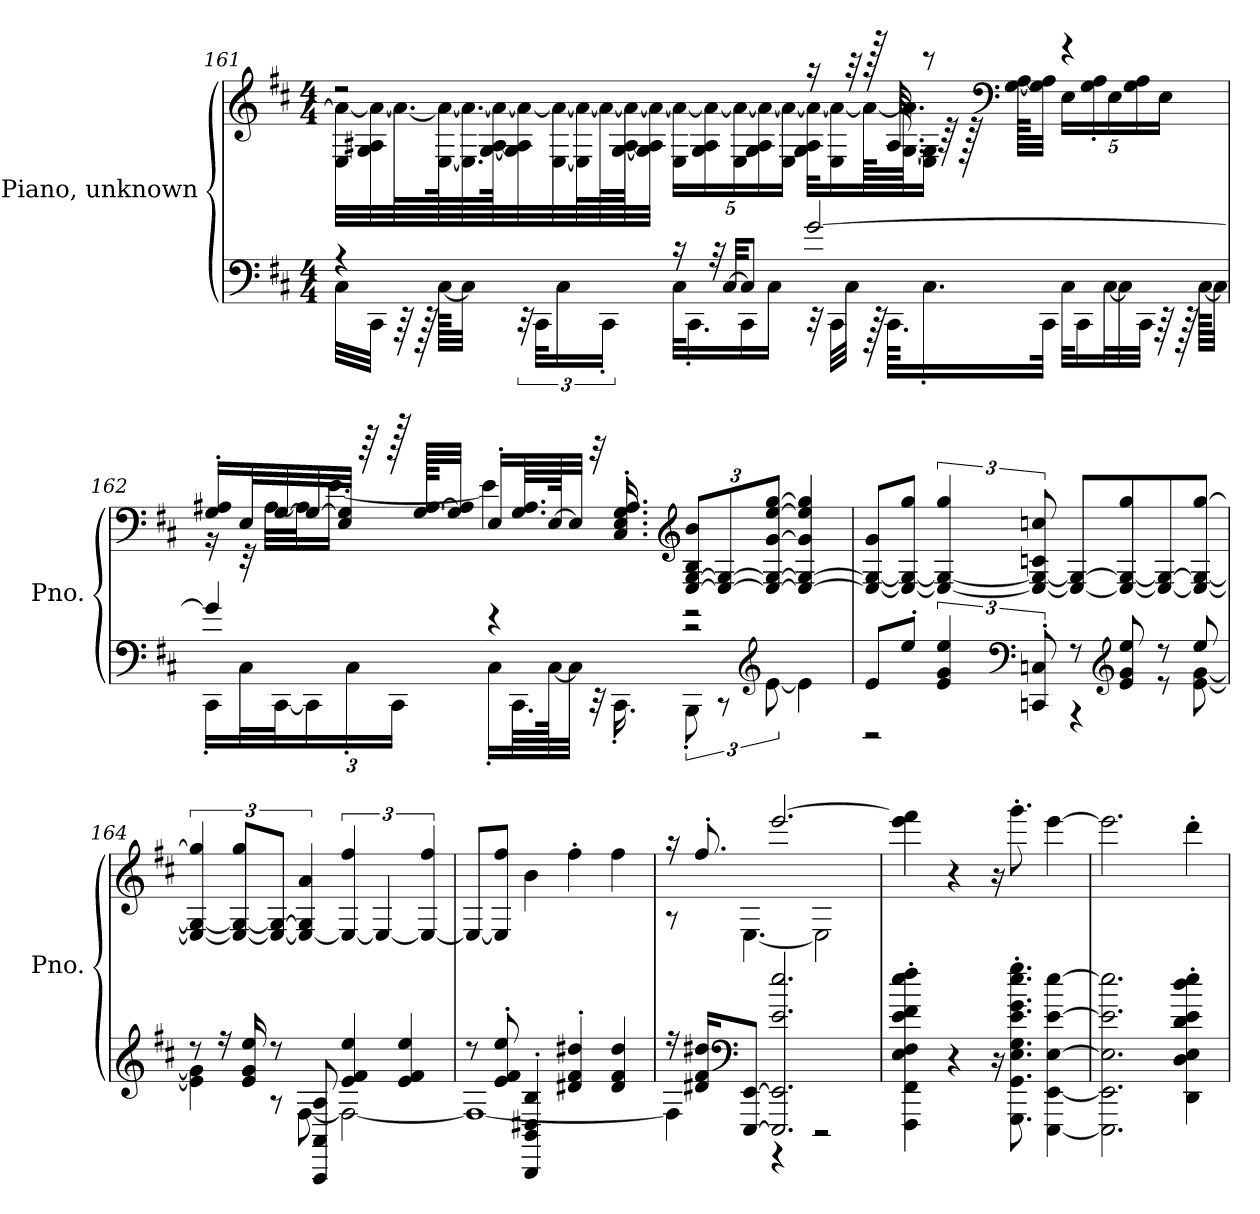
**kern	**kern
*part1	*part1
*staff2	*staff1
*I"Piano, unknown	*
*I'Pno.	*
!!LO:LB:g=z
*clefF4	*clefG2
*k[f#c#]	*k[f#c#]
*M4/4	*M4/4
=161	=161
*^	*^
4r	32C#\LLL	2r	32E\ 32a#\_LLL
.	32CC#\JJJ	.	32G\ 32A#X\ 32a#\_
.	64r	.	64.a#\L_
.	128r	.	.
.	[128C#\KKLLL	.	[128E\ 128a#\_K
.	32C#\JJJ]	.	64.E\] 64.a#\_
.	.	.	[128G\ [128A#\ 128a#\_JK
.	48r	.	32G\] 32A#\] 32a#\_
.	48CC#\KLL	.	.
.	.	.	[32E\ 32a#\_
.	24C#\	.	.
.	.	.	64E\] 64a#\_L
.	.	.	128a#\L_
.	24CC#'\JJ	.	.
.	.	.	[128G\ [128A#\ 128a#\_JJ
.	.	.	32G\] 32A#\] 32a#\_JJJ
*	*	*	*Xbrackettup
16r	32C#\KLL	.	20E\ 20a#\_LL
.	16.CC#'\	.	.
.	.	.	20G\ 20A#\ 20a#\_
32r	.	.	.
[32C#/KKL	.	.	.
.	.	.	20E\ 20a#\_
8C#/J]	16CC#\	.	.
.	.	.	20G\ 20A#\ 20a#\_
.	16C#\JJ	.	.
.	.	.	20E\ 20a#\_JJ
[2g/	32r	16r	32G\ 32A#\ 32a#\_KLL
.	32CC#\LLL	.	16E\ 16a#\_
.	32C#\JJJ	32r	.
.	128r	128r	128a#\KLL_
.	64.CC#\KKLL	64.A#/	[64.G\ 64.a#\]JJ
.	16.C#'\	8r	16E\ 16G\]JJ
.	.	.	64r
.	.	.	128r
*	*	*clefF4	*
.	.	.	[128G\ [128A#\KKLLL
.	32CC#\JJk	.	32G\] 32A#\]JJJ
.	32C#\KLL	4r	20E\LL
.	16CC#\	.	.
.	.	.	20G\' 20A#\'
.	[32C#\L	.	.
.	.	.	20E\
.	32C#\]	.	.
.	.	.	20G\ 20A#\
.	32CC#\JJJ	.	.
.	64r	.	.
.	.	.	20E\JJ
.	128r	.	.
.	[128C#\KKLLL	.	.
.	32C#\JJJ]	.	.
!!LO:PB:g=z	!!
=162	=162	=162	=162
4g/]	16CC#'\LL	16G/' 16A#X/'LL	16r
.	32C#\L	32E/L	32r
.	[32CC#\J	[32G/	[32A#\LLL
*	*Xbrackettup	*	*
.	24CC#\]	32G/_	32A#\J]
.	.	32E/ 32G/]JJJ	[16.e\JJ
.	24C#'\	.	.
.	.	64r	.
.	.	128r	.
.	24CC#\JJ	.	.
.	.	[128G/ [128A#/KKLLL	.
.	.	32G/] 32A#/]JJJ	.
4r	16C#'\LL	16E'/LL	4e\]
.	64.CC#\LL	64.G/ 64.A#/LL	.
.	[128C#\JK	[128E/JK	.
.	32C#\JJJ]	32E/JJJ]	.
.	32r	32r	.
.	16.CC#'\	16.C#/' 16.E/' 16.G/' 16.A#/'	.
*	*	*clefG2	*
*	*brackettup	*	*
2r	12BBB'\	[12E/ [12G/ 12B/ 12b/L	2r
.	12r	12E/_ 12G/_	.
*clefG2	*	*	*
.	[12e\	12E/_ 12G/_ [12g/ [12ee/ [12gg/J	.
.	4e\]	4E/_ 4G/_ 4g/] 4ee/] 4gg/]	.
*	*	*v	*v
!!LO:LB:g=z
=163	=163	=163
8e/L	2r	8E/_ 8G/_ 8g/L
8ee'/J	.	8E/_ 8G/_ 8gg/J
*	*	*brackettup
6e/ 6g/ 6ee/	.	6E/_ 6G/_ 6gg/
*clefF4	*	*
12CCn/' 12Cn/'	.	12E/_ 12G/_ 12cn/ 12ccn/
8r	4r	8E/_ 8G/_L
*clefG2	*	*
8e/ 8g/ 8ee/	.	8E/_ 8G/_ 8gg/
8r	8r	8E/_ 8G/_
8ee/	[8e\ [8g\	8E/_ 8G/_ [8gg/J
=164	=164	=164
8r	4e\] 4g\]	6E/_ 6G/_ 6gg/]
16r	.	.
.	.	12E/_ 12G/_ 12gg/L
16e/ 16g/ 16ee/	.	.
8r	8r	12E/_ 12G/_J
.	.	6E/_ 6G/] 6a/
8AAA/ 8AA/ 8A/	[8F#\	.
4e/ 4f#/ 4ee/	2F#\_	6E/_ 6ff#/
.	.	6E/_
4e/ 4f#/ 4ee/	.	.
.	.	6E/_ 6ff#/
=165	=165	=165
8r	1F#_	8E/L_
8e/' 8f#/' 8ee/'	.	8E/] 8ff#/J
4BBB/' 4BB/' 4D#X/' 4B/'	.	4b\
4d#X/' 4f#/' 4dd#X/'	.	4ff#'\
4d#/ 4f#/ 4dd#/	.	4ff#\
!!LO:LB:g=z
=166	=166	=166
*	*	*^
16r	4F#\]	16r	8r
16d#X/ 16f#/ 16dd#X/KL	.	8.ff#'/	.
*clefF4	*	*	*
[8EEE/ [8EE/J	.	.	[4.E\
2.EEE/] 2.EE/] 2.e/ 2.ee/	4r	[2.eee/	.
.	2r	.	2E\]
*v	*v	*	*
*	*v	*v
=167	=167
4FFF#\' 4FF#\' 4E\' 4F#\' 4e\' 4f#\' 4ee\' 4ff#\'	4eee\] 4fff#\
4r	4r
16r	16r
8.GGG\' 8.GG\' 8.E\' 8.G\' 8.e\' 8.g\' 8.ee\' 8.gg\'	8.ggg'\
[4EEE\ [4EE\ [4E\ [4e\ [4ee\	[4eee\
=168	=168
2.EEE\] 2.EE\] 2.E\] 2.e\] 2.ee\]	2.eee\]
4DD\' 4D\' 4E\' 4d\' 4e\' 4dd\' 4ee\'	4ddd'\
=	=
*-	*-
